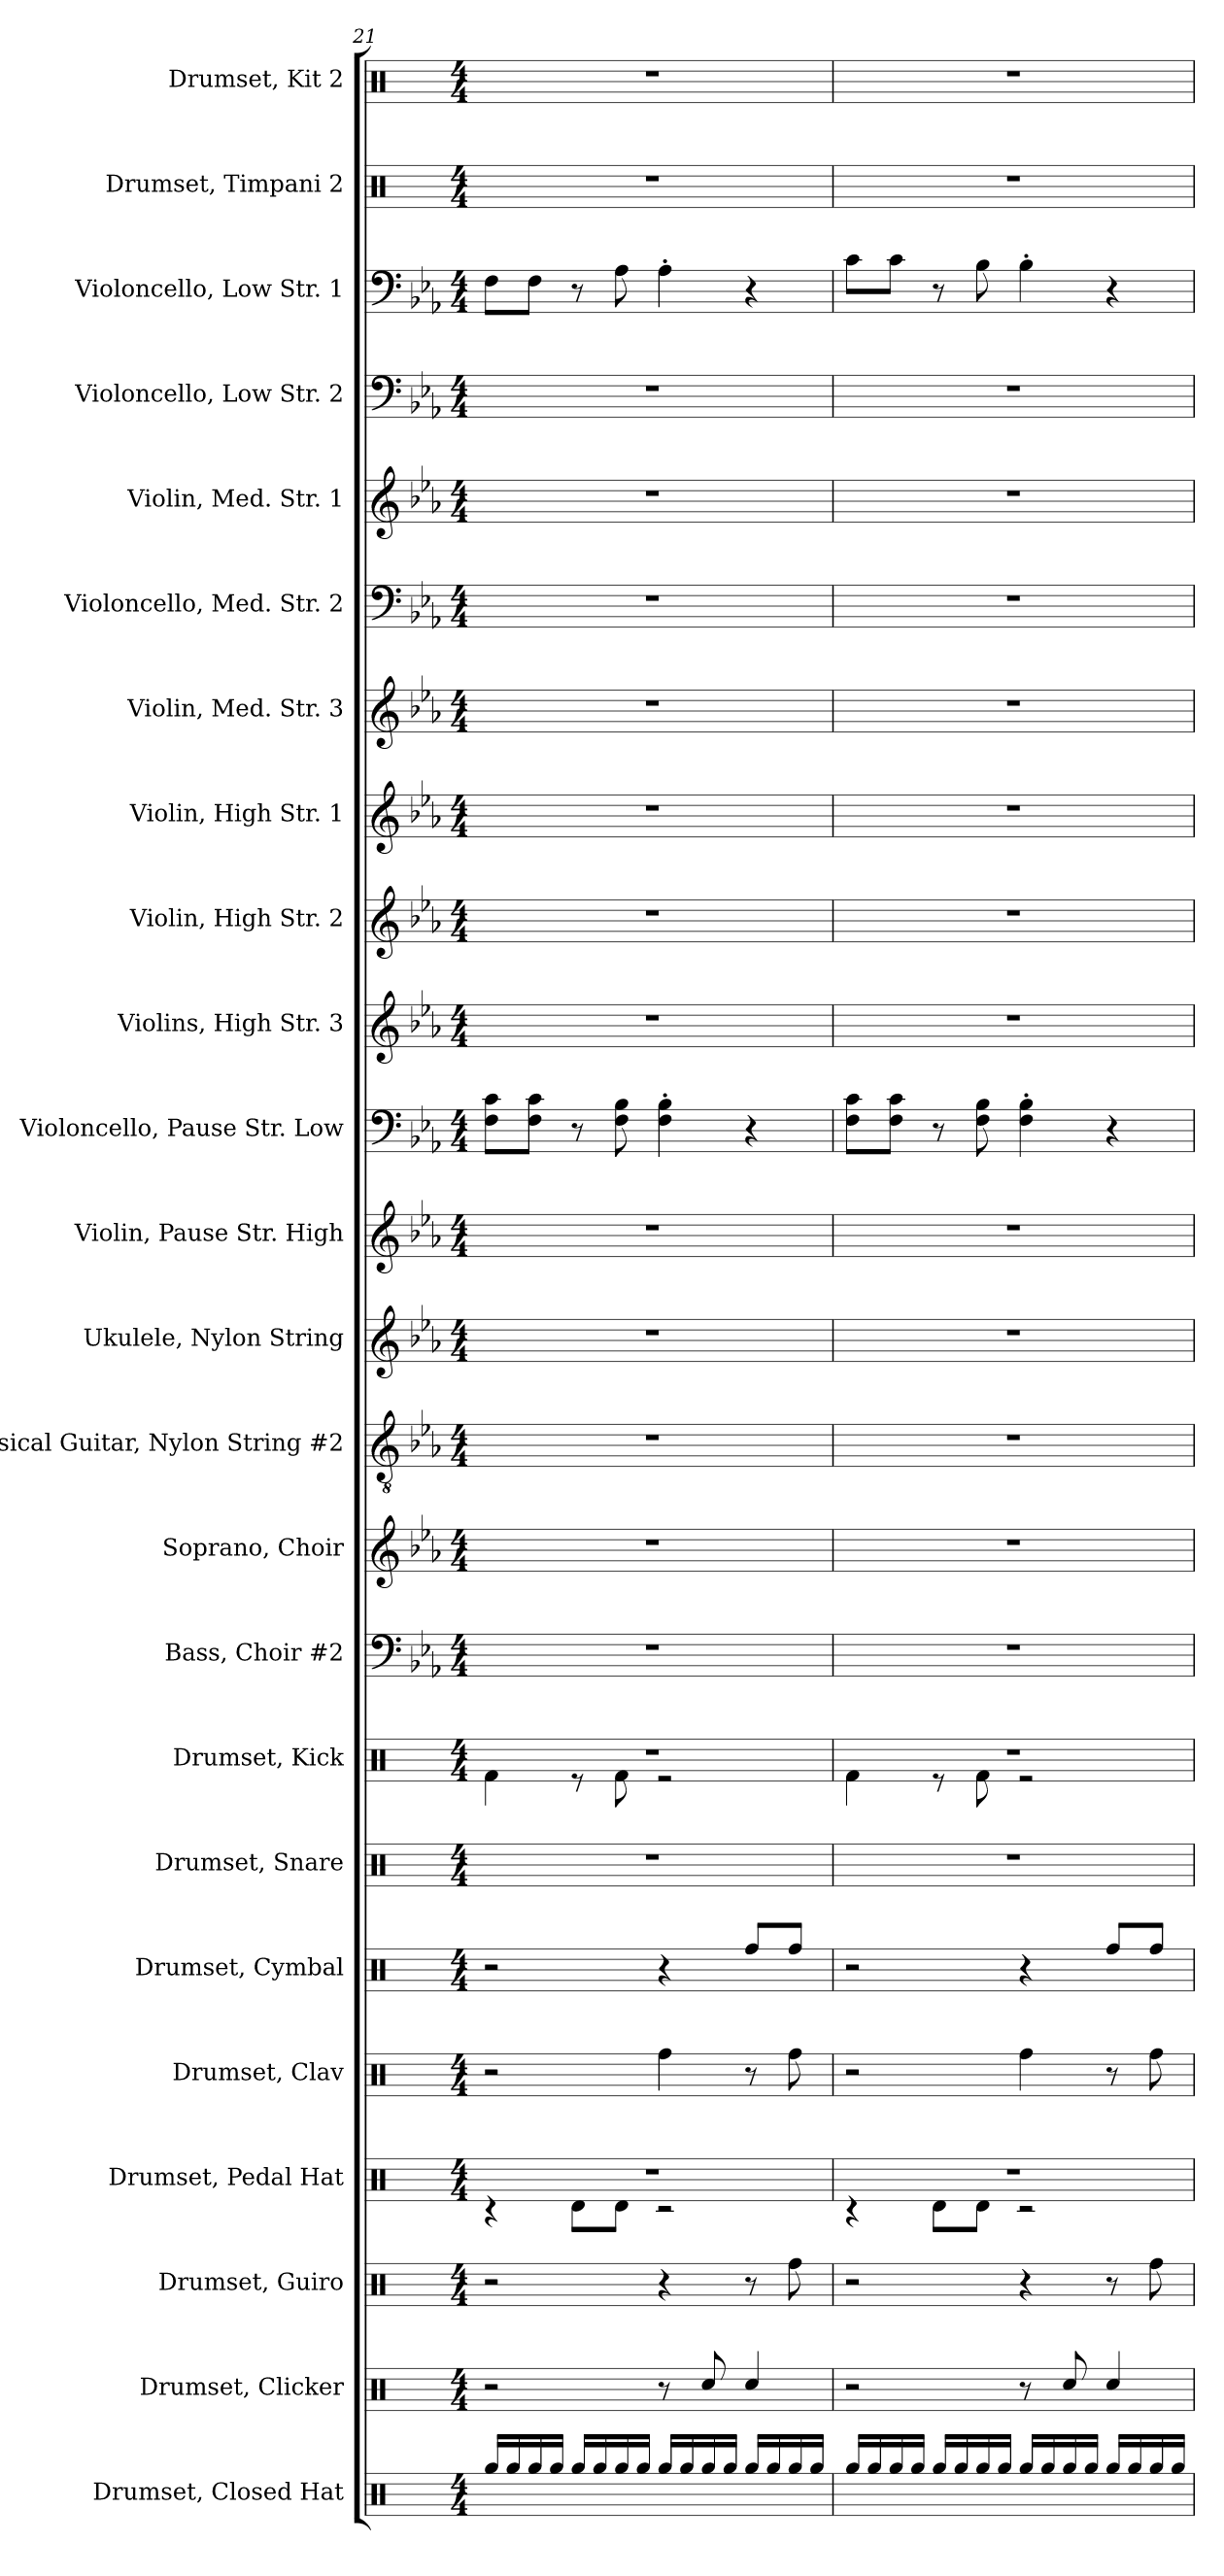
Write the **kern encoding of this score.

**kern	**kern	**kern	**kern	**kern	**kern	**kern	**kern	**kern	**kern	**kern	**kern	**kern	**kern	**kern	**kern	**kern	**kern	**kern	**kern	**kern	**kern	**kern	**kern
*part24	*part23	*part22	*part21	*part20	*part19	*part18	*part17	*part16	*part15	*part14	*part13	*part12	*part11	*part10	*part9	*part8	*part7	*part6	*part5	*part4	*part3	*part2	*part1
*staff24	*staff23	*staff22	*staff21	*staff20	*staff19	*staff18	*staff17	*staff16	*staff15	*staff14	*staff13	*staff12	*staff11	*staff10	*staff9	*staff8	*staff7	*staff6	*staff5	*staff4	*staff3	*staff2	*staff1
*I"Drumset, Closed Hat	*I"Drumset, Clicker	*I"Drumset, Guiro	*I"Drumset, Pedal Hat	*I"Drumset, Clav	*I"Drumset, Cymbal	*I"Drumset, Snare	*I"Drumset, Kick	*I"Bass, Choir #2	*I"Soprano, Choir	*I"Classical Guitar, Nylon String #2	*I"Ukulele, Nylon String	*I"Violin, Pause Str. High	*I"Violoncello, Pause Str. Low	*I"Violins, High Str. 3	*I"Violin, High Str. 2	*I"Violin, High Str. 1	*I"Violin, Med. Str. 3	*I"Violoncello, Med. Str. 2	*I"Violin, Med. Str. 1	*I"Violoncello, Low Str. 2	*I"Violoncello, Low Str. 1	*I"Drumset, Timpani 2	*I"Drumset, Kit 2
*I'D. Set	*I'D. Set	*I'D. Set	*I'D. Set	*I'D. Set	*I'D. Set	*I'D. Set	*I'D. Set	*I'B.	*I'S.	*I'Guit.	*I'Uk.	*I'Vln.	*I'Vc.	*I'Vlns.	*I'Vln.	*I'Vln.	*I'Vln.	*I'Vc.	*I'Vln.	*I'Vc.	*I'Vc.	*I'D. Set	*I'D. Set
*clefX	*clefX	*clefX	*clefX	*clefX	*clefX	*clefX	*clefX	*clefF4	*clefG2	*clefGv2	*clefG2	*clefG2	*clefF4	*clefG2	*clefG2	*clefG2	*clefG2	*clefF4	*clefG2	*clefF4	*clefF4	*clefX	*clefX
*k[]	*k[]	*k[]	*k[]	*k[]	*k[]	*k[]	*k[]	*k[b-e-a-]	*k[b-e-a-]	*k[b-e-a-]	*k[b-e-a-]	*k[b-e-a-]	*k[b-e-a-]	*k[b-e-a-]	*k[b-e-a-]	*k[b-e-a-]	*k[b-e-a-]	*k[b-e-a-]	*k[b-e-a-]	*k[b-e-a-]	*k[b-e-a-]	*k[]	*k[]
*M4/4	*M4/4	*M4/4	*M4/4	*M4/4	*M4/4	*M4/4	*M4/4	*M4/4	*M4/4	*M4/4	*M4/4	*M4/4	*M4/4	*M4/4	*M4/4	*M4/4	*M4/4	*M4/4	*M4/4	*M4/4	*M4/4	*M4/4	*M4/4
=21	=21	=21	=21	=21	=21	=21	=21	=21	=21	=21	=21	=21	=21	=21	=21	=21	=21	=21	=21	=21	=21	=21	=21
*	*	*	*^	*	*	*	*^	*	*	*	*	*	*	*	*	*	*	*	*	*	*	*	*
16Rgg/LL	2r	2r	1r	4r	2r	2r	1r	1r	4Rf\	1r	1r	1r	1r	1r	8F\ 8c\L	1r	1r	1r	1r	1r	1r	1r	8F\L	1r	1r
16Rgg/	.	.	.	.	.	.	.	.	.	.	.	.	.	.	.	.	.	.	.	.	.	.	.	.	.
16Rgg/	.	.	.	.	.	.	.	.	.	.	.	.	.	.	8F\ 8c\J	.	.	.	.	.	.	.	8F\J	.	.
16Rgg/JJ	.	.	.	.	.	.	.	.	.	.	.	.	.	.	.	.	.	.	.	.	.	.	.	.	.
16Rgg/LL	.	.	.	8Rd\L	.	.	.	.	8r	.	.	.	.	.	8r	.	.	.	.	.	.	.	8r	.	.
16Rgg/	.	.	.	.	.	.	.	.	.	.	.	.	.	.	.	.	.	.	.	.	.	.	.	.	.
16Rgg/	.	.	.	8Rd\J	.	.	.	.	8Rf\	.	.	.	.	.	8F\ 8B-\	.	.	.	.	.	.	.	8A-\	.	.
16Rgg/JJ	.	.	.	.	.	.	.	.	.	.	.	.	.	.	.	.	.	.	.	.	.	.	.	.	.
16Rgg/LL	8r	4r	.	2r	4Rff\	4r	.	.	2r	.	.	.	.	.	4F\' 4B-\'	.	.	.	.	.	.	.	4A-'\	.	.
16Rgg/	.	.	.	.	.	.	.	.	.	.	.	.	.	.	.	.	.	.	.	.	.	.	.	.	.
16Rgg/	8Rcc/	.	.	.	.	.	.	.	.	.	.	.	.	.	.	.	.	.	.	.	.	.	.	.	.
16Rgg/JJ	.	.	.	.	.	.	.	.	.	.	.	.	.	.	.	.	.	.	.	.	.	.	.	.	.
16Rgg/LL	4Rcc/	8r	.	.	8r	8Rff/L	.	.	.	.	.	.	.	.	4r	.	.	.	.	.	.	.	4r	.	.
16Rgg/	.	.	.	.	.	.	.	.	.	.	.	.	.	.	.	.	.	.	.	.	.	.	.	.	.
16Rgg/	.	8Rff\	.	.	8Rff\	8Rff/J	.	.	.	.	.	.	.	.	.	.	.	.	.	.	.	.	.	.	.
16Rgg/JJ	.	.	.	.	.	.	.	.	.	.	.	.	.	.	.	.	.	.	.	.	.	.	.	.	.
!!LO:PB:g=z
=22	=22	=22	=22	=22	=22	=22	=22	=22	=22	=22	=22	=22	=22	=22	=22	=22	=22	=22	=22	=22	=22	=22	=22	=22	=22
16Rgg/LL	2r	2r	1r	4r	2r	2r	1r	1r	4Rf\	1r	1r	1r	1r	1r	8F\ 8c\L	1r	1r	1r	1r	1r	1r	1r	8c\L	1r	1r
16Rgg/	.	.	.	.	.	.	.	.	.	.	.	.	.	.	.	.	.	.	.	.	.	.	.	.	.
16Rgg/	.	.	.	.	.	.	.	.	.	.	.	.	.	.	8F\ 8c\J	.	.	.	.	.	.	.	8c\J	.	.
16Rgg/JJ	.	.	.	.	.	.	.	.	.	.	.	.	.	.	.	.	.	.	.	.	.	.	.	.	.
16Rgg/LL	.	.	.	8Rd\L	.	.	.	.	8r	.	.	.	.	.	8r	.	.	.	.	.	.	.	8r	.	.
16Rgg/	.	.	.	.	.	.	.	.	.	.	.	.	.	.	.	.	.	.	.	.	.	.	.	.	.
16Rgg/	.	.	.	8Rd\J	.	.	.	.	8Rf\	.	.	.	.	.	8F\ 8B-\	.	.	.	.	.	.	.	8B-\	.	.
16Rgg/JJ	.	.	.	.	.	.	.	.	.	.	.	.	.	.	.	.	.	.	.	.	.	.	.	.	.
16Rgg/LL	8r	4r	.	2r	4Rff\	4r	.	.	2r	.	.	.	.	.	4F\' 4B-\'	.	.	.	.	.	.	.	4B-'\	.	.
16Rgg/	.	.	.	.	.	.	.	.	.	.	.	.	.	.	.	.	.	.	.	.	.	.	.	.	.
16Rgg/	8Rcc/	.	.	.	.	.	.	.	.	.	.	.	.	.	.	.	.	.	.	.	.	.	.	.	.
16Rgg/JJ	.	.	.	.	.	.	.	.	.	.	.	.	.	.	.	.	.	.	.	.	.	.	.	.	.
16Rgg/LL	4Rcc/	8r	.	.	8r	8Rff/L	.	.	.	.	.	.	.	.	4r	.	.	.	.	.	.	.	4r	.	.
16Rgg/	.	.	.	.	.	.	.	.	.	.	.	.	.	.	.	.	.	.	.	.	.	.	.	.	.
16Rgg/	.	8Rff\	.	.	8Rff\	8Rff/J	.	.	.	.	.	.	.	.	.	.	.	.	.	.	.	.	.	.	.
16Rgg/JJ	.	.	.	.	.	.	.	.	.	.	.	.	.	.	.	.	.	.	.	.	.	.	.	.	.
*	*	*	*v	*v	*	*	*	*v	*v	*	*	*	*	*	*	*	*	*	*	*	*	*	*	*	*
=	=	=	=	=	=	=	=	=	=	=	=	=	=	=	=	=	=	=	=	=	=	=	=
*-	*-	*-	*-	*-	*-	*-	*-	*-	*-	*-	*-	*-	*-	*-	*-	*-	*-	*-	*-	*-	*-	*-	*-
